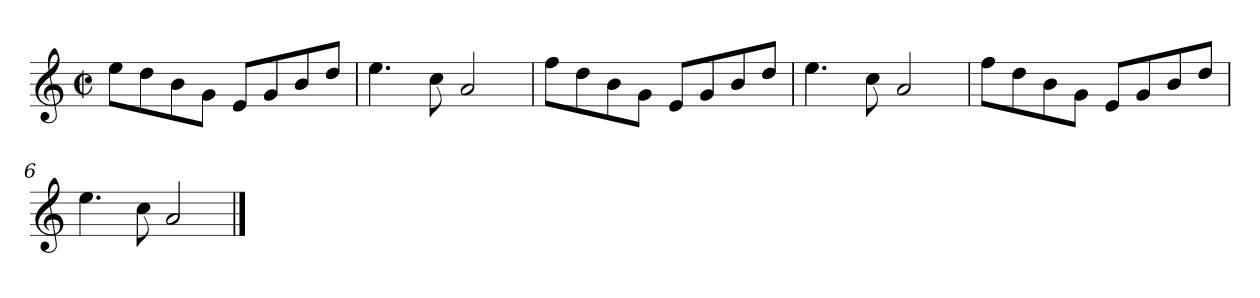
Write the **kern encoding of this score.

**kern
*part1
*staff1
*clefG2
*k[]
*C:
*M2/2
*met(c|)
=1
8ee\L
8dd\
8b\
8g\J
8e/L
8g/
8b/
8dd/J
=2
4.ee\
8cc\
2a/
=3
8ff\L
8dd\
8b\
8g\J
8e/L
8g/
8b/
8dd/J
=4
4.ee\
8cc\
2a/
=5
8ff\L
8dd\
8b\
8g\J
8e/L
8g/
8b/
8dd/J
=6
4.ee\
8cc\
2a/
==
*-
